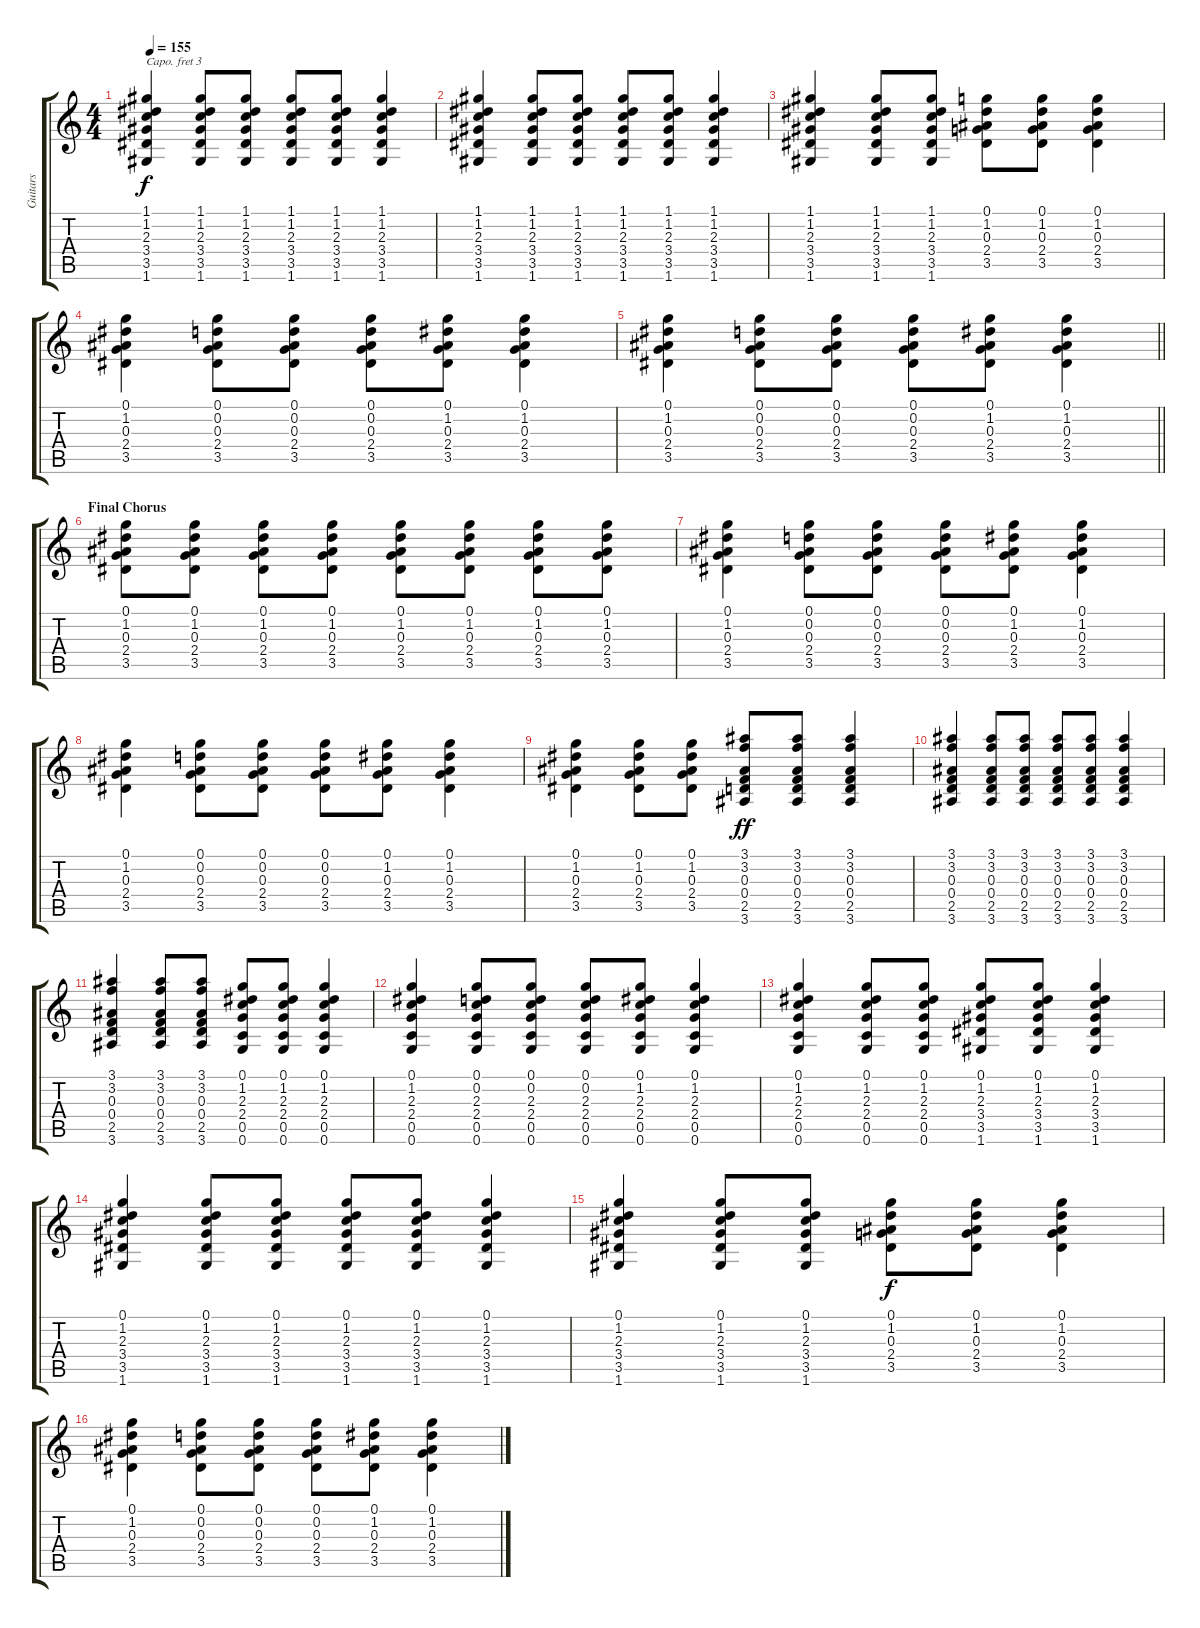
\track ("Guitars" "Guitars") {instrument acousticguitarsteel}
\staff {score tabs}
\capo 3
\tuning (E4 B3 G3 D3 A2 E2) {hide}
\ts (4 4)
\tempo 155
\clef g2
\ks c
(1.1 1.2 2.3 3.4 3.5 1.6).4{dy f} (1.1 1.2 2.3 3.4 3.5 1.6).8 (1.1 1.2 2.3 3.4 3.5 1.6).8 (1.1 1.2 2.3 3.4 3.5 1.6).8 (1.1 1.2 2.3 3.4 3.5 1.6).8 (1.1 1.2 2.3 3.4 3.5 1.6).4 |
(1.1 1.2 2.3 3.4 3.5 1.6).4 (1.1 1.2 2.3 3.4 3.5 1.6).8 (1.1 1.2 2.3 3.4 3.5 1.6).8 (1.1 1.2 2.3 3.4 3.5 1.6).8 (1.1 1.2 2.3 3.4 3.5 1.6).8 (1.1 1.2 2.3 3.4 3.5 1.6).4 |
(1.1 1.2 2.3 3.4 3.5 1.6).4 (1.1 1.2 2.3 3.4 3.5 1.6).8 (1.1 1.2 2.3 3.4 3.5 1.6).8 (0.1 1.2 0.3 2.4 3.5).8 (0.1 1.2 0.3 2.4 3.5).8 (0.1 1.2 0.3 2.4 3.5).4 |
(0.1 1.2 0.3 2.4 3.5).4 (0.1 0.2 0.3 2.4 3.5).8 (0.1 0.2 0.3 2.4 3.5).8 (0.1 0.2 0.3 2.4 3.5).8 (0.1 1.2 0.3 2.4 3.5).8 (0.1 1.2 0.3 2.4 3.5).4 |
\barLineRight lightlight
(0.1 1.2 0.3 2.4 3.5).4 (0.1 0.2 0.3 2.4 3.5).8 (0.1 0.2 0.3 2.4 3.5).8 (0.1 0.2 0.3 2.4 3.5).8 (0.1 1.2 0.3 2.4 3.5).8 (0.1 1.2 0.3 2.4 3.5).4 |
\section ("" "Final Chorus")
(0.1 1.2 0.3 2.4 3.5).8 (0.1 1.2 0.3 2.4 3.5).8 (0.1 1.2 0.3 2.4 3.5).8 (0.1 1.2 0.3 2.4 3.5).8 (0.1 1.2 0.3 2.4 3.5).8 (0.1 1.2 0.3 2.4 3.5).8 (0.1 1.2 0.3 2.4 3.5).8 (0.1 1.2 0.3 2.4 3.5).8 |
(0.1 1.2 0.3 2.4 3.5).4 (0.1 0.2 0.3 2.4 3.5).8 (0.1 0.2 0.3 2.4 3.5).8 (0.1 0.2 0.3 2.4 3.5).8 (0.1 1.2 0.3 2.4 3.5).8 (0.1 1.2 0.3 2.4 3.5).4 |
(0.1 1.2 0.3 2.4 3.5).4 (0.1 0.2 0.3 2.4 3.5).8 (0.1 0.2 0.3 2.4 3.5).8 (0.1 0.2 0.3 2.4 3.5).8 (0.1 1.2 0.3 2.4 3.5).8 (0.1 1.2 0.3 2.4 3.5).4 |
(0.1 1.2 0.3 2.4 3.5).4 (0.1 1.2 0.3 2.4 3.5).8 (0.1 1.2 0.3 2.4 3.5).8 (3.1 3.2 0.3 0.4 2.5 3.6).8{dy ff} (3.1 3.2 0.3 0.4 2.5 3.6).8 (3.1 3.2 0.3 0.4 2.5 3.6).4 |
(3.1 3.2 0.3 0.4 2.5 3.6).4 (3.1 3.2 0.3 0.4 2.5 3.6).8 (3.1 3.2 0.3 0.4 2.5 3.6).8 (3.1 3.2 0.3 0.4 2.5 3.6).8 (3.1 3.2 0.3 0.4 2.5 3.6).8 (3.1 3.2 0.3 0.4 2.5 3.6).4 |
(3.1 3.2 0.3 0.4 2.5 3.6).4 (3.1 3.2 0.3 0.4 2.5 3.6).8 (3.1 3.2 0.3 0.4 2.5 3.6).8 (0.1 1.2 2.3 2.4 0.5 0.6).8 (0.1 1.2 2.3 2.4 0.5 0.6).8 (0.1 1.2 2.3 2.4 0.5 0.6).4 |
(0.1 1.2 2.3 2.4 0.5 0.6).4 (0.1 0.2 2.3 2.4 0.5 0.6).8 (0.1 0.2 2.3 2.4 0.5 0.6).8 (0.1 0.2 2.3 2.4 0.5 0.6).8 (0.1 1.2 2.3 2.4 0.5 0.6).8 (0.1 1.2 2.3 2.4 0.5 0.6).4 |
(0.1 1.2 2.3 2.4 0.5 0.6).4 (0.1 1.2 2.3 2.4 0.5 0.6).8 (0.1 1.2 2.3 2.4 0.5 0.6).8 (0.1 1.2 2.3 3.4 3.5 1.6).8 (0.1 1.2 2.3 3.4 3.5 1.6).8 (0.1 1.2 2.3 3.4 3.5 1.6).4 |
(0.1 1.2 2.3 3.4 3.5 1.6).4 (0.1 1.2 2.3 3.4 3.5 1.6).8 (0.1 1.2 2.3 3.4 3.5 1.6).8 (0.1 1.2 2.3 3.4 3.5 1.6).8 (0.1 1.2 2.3 3.4 3.5 1.6).8 (0.1 1.2 2.3 3.4 3.5 1.6).4 |
(0.1 1.2 2.3 3.4 3.5 1.6).4 (0.1 1.2 2.3 3.4 3.5 1.6).8 (0.1 1.2 2.3 3.4 3.5 1.6).8 (0.1 1.2 0.3 2.4 3.5).8{dy f} (0.1 1.2 0.3 2.4 3.5).8 (0.1 1.2 0.3 2.4 3.5).4 |
(0.1 1.2 0.3 2.4 3.5).4 (0.1 0.2 0.3 2.4 3.5).8 (0.1 0.2 0.3 2.4 3.5).8 (0.1 0.2 0.3 2.4 3.5).8 (0.1 1.2 0.3 2.4 3.5).8 (0.1 1.2 0.3 2.4 3.5).4
